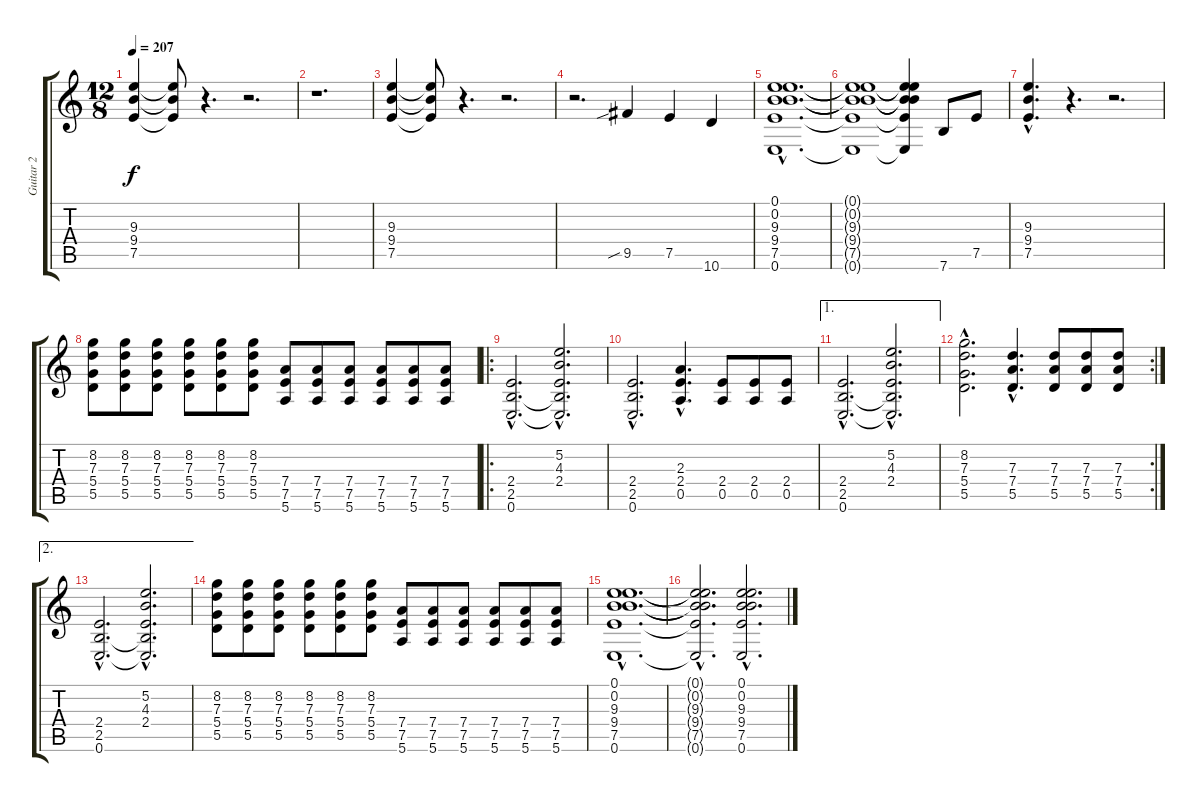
\track ("Guitar 2" "Guitar 2") {instrument distortionguitar}
\staff {score tabs}
\tuning (E4 B3 G3 D3 A2 E2) {hide}
\ts (12 8)
\tempo 207
\clef g2
\ks c
(9.3 9.4 7.5).4{dy f volume 11 instrument distortionguitar} (9.3{t} 9.4{t} 7.5{t}).8 r.4{d} r.2{d} |
r.1{d} |
(9.3 9.4 7.5).4 (9.3{t} 9.4{t} 7.5{t}).8 r.4{d} r.2{d} |
r.2{d} 9.5{sib}.4 7.5.4 10.6.4 |
(0.1{hac} 0.2{hac} 9.3{hac} 9.4{hac} 7.5{hac} 0.6{hac}).1{d} |
(0.1{t} 0.2{t} 9.3{t} 9.4{t} 7.5{t} 0.6{t}).1 (0.1{t} 0.2{t} 9.3{t} 9.4{t} 7.5{t} 0.6{t}).4 7.6.8 7.5.8 |
(9.3{hac} 9.4{hac} 7.5{hac}).4{d} r.4{d} r.2{d} |
(8.2 7.3 5.4 5.5).8 (8.2 7.3 5.4 5.5).8 (8.2 7.3 5.4 5.5).8 (8.2 7.3 5.4 5.5).8 (8.2 7.3 5.4 5.5).8 (8.2 7.3 5.4 5.5).8 (7.4 7.5 5.6).8 (7.4 7.5 5.6).8 (7.4 7.5 5.6).8 (7.4 7.5 5.6).8 (7.4 7.5 5.6).8 (7.4 7.5 5.6).8 |
\ro
(2.4{hac} 2.5{hac} 0.6{hac}).2{d} (5.2{hac} 4.3{hac} 2.4{hac} 2.5{hac t} 0.6{hac t}).2{d} |
(2.4{hac} 2.5{hac} 0.6{hac}).2{d} (2.3{hac} 2.4{hac} 0.5{hac}).4{d} (2.4 0.5).8 (2.4 0.5).8 (2.4 0.5).8 |
\ae 1
(2.4{hac} 2.5{hac} 0.6{hac}).2{d} (5.2{hac} 4.3{hac} 2.4{hac} 2.5{hac t} 0.6{hac t}).2{d} |
\rc 2
(8.2{hac} 7.3{hac} 5.4{hac} 5.5{hac}).2{d} (7.3{hac} 7.4{hac} 5.5{hac}).4{d} (7.3 7.4 5.5).8 (7.3 7.4 5.5).8 (7.3 7.4 5.5).8 |
\ae 2
(2.4{hac} 2.5{hac} 0.6{hac}).2{d} (5.2{hac} 4.3{hac} 2.4{hac} 2.5{hac t} 0.6{hac t}).2{d} |
(8.2 7.3 5.4 5.5).8 (8.2 7.3 5.4 5.5).8 (8.2 7.3 5.4 5.5).8 (8.2 7.3 5.4 5.5).8 (8.2 7.3 5.4 5.5).8 (8.2 7.3 5.4 5.5).8 (7.4 7.5 5.6).8 (7.4 7.5 5.6).8 (7.4 7.5 5.6).8 (7.4 7.5 5.6).8 (7.4 7.5 5.6).8 (7.4 7.5 5.6).8 |
(0.1{hac} 0.2{hac} 9.3{hac} 9.4{hac} 7.5{hac} 0.6{hac}).1{d} |
(0.1{hac t} 0.2{hac t} 9.3{hac t} 9.4{hac t} 7.5{hac t} 0.6{hac t}).2{d} (0.1{hac} 0.2{hac} 9.3{hac} 9.4{hac} 7.5{hac} 0.6{hac}).2{d}
